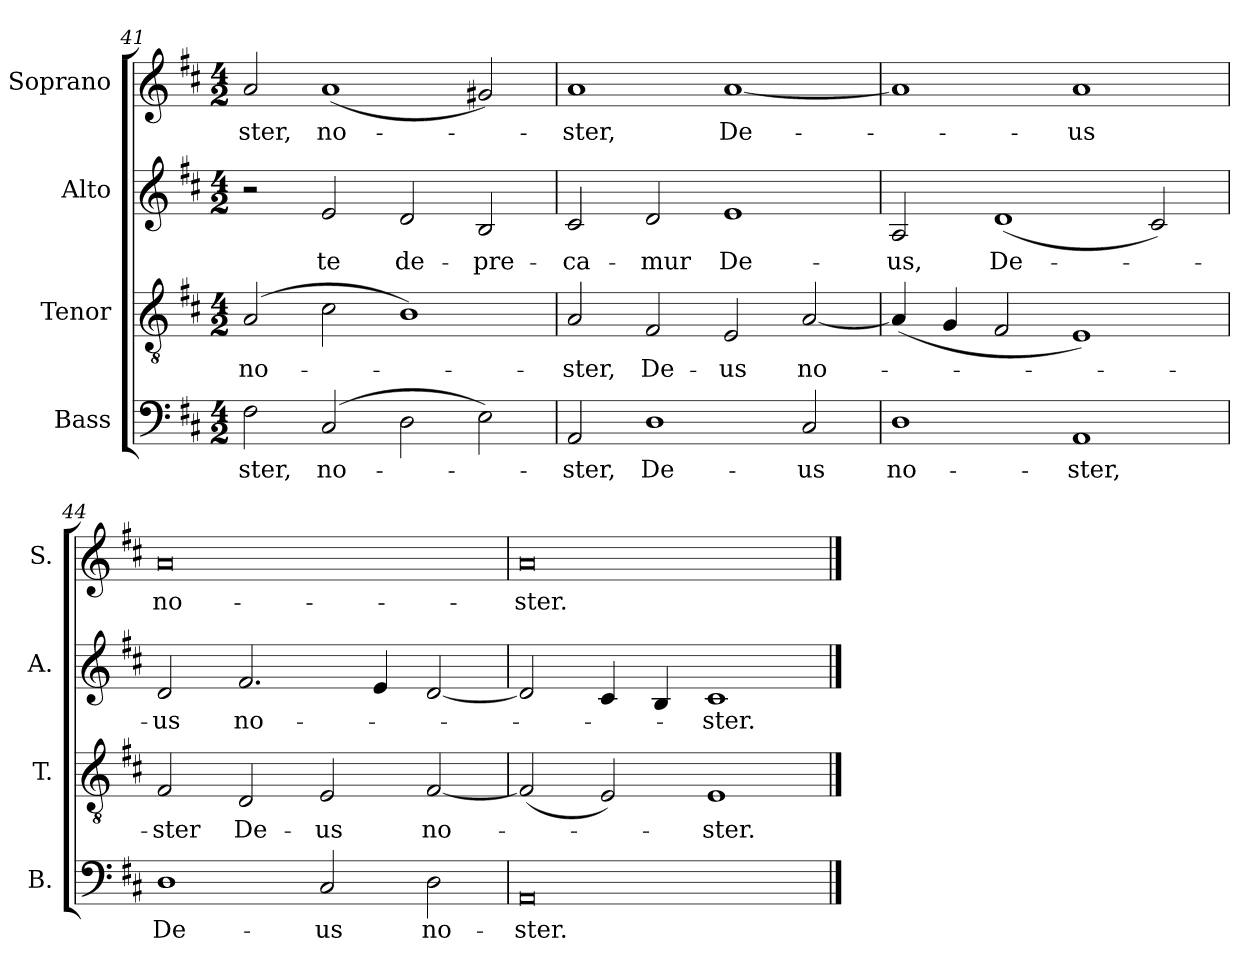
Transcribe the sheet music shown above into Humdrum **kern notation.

**kern	**text	**kern	**text	**kern	**text	**kern	**text
*part4	*part4	*part3	*part3	*part2	*part2	*part1	*part1
*staff4	*staff4	*staff3	*staff3	*staff2	*staff2	*staff1	*staff1
*I"Bass	*	*I"Tenor	*	*I"Alto	*	*I"Soprano	*
*I'B.	*	*I'T.	*	*I'A.	*	*I'S.	*
*clefF4	*	*clefGv2	*	*clefG2	*	*clefG2	*
*	*	*ITrd7c12	*	*	*	*	*
*k[f#c#]	*	*k[f#c#]	*	*k[f#c#]	*	*k[f#c#]	*
*D:	*	*D:	*	*D:	*	*D:	*
*M4/2	*	*M4/2	*	*M4/2	*	*M4/2	*
=41	=41	=41	=41	=41	=41	=41	=41
!	!LO:LY:b:color=#000000	!	!	!	!	!	!
!	!	!	!LO:LY:b:color=#000000	!	!	!	!
!	!	!	!	!	!	!	!LO:LY:b:color=#000000
2F#i\	-ster,	(2AAi/	no-	2r	.	2ai/	-ster,
!	!LO:LY:b:color=#000000	!	!	!	!	!	!
!	!	!	!	!	!LO:LY:b:color=#000000	!	!
!	!	!	!	!	!	!	!LO:LY:b:color=#000000
(2C#i/	no-	2C#i\	.	2ei/	te	(1ai	no-
!	!	!	!	!	!LO:LY:b:color=#000000	!	!
2Di\	.	1BBi)	.	2di/	de-	.	.
!	!	!	!	!	!LO:LY:b:color=#000000	!	!
2Ei\)	.	.	.	2Bi/	-pre-	2g#Xi/)	.
=42	=42	=42	=42	=42	=42	=42	=42
!	!LO:LY:b:color=#000000	!	!	!	!	!	!
!	!	!	!LO:LY:b:color=#000000	!	!	!	!
!	!	!	!	!	!LO:LY:b:color=#000000	!	!
!	!	!	!	!	!	!	!LO:LY:b:color=#000000
2AAi/	-ster,	2AAi/	-ster,	2c#i/	-ca-	1ai	-ster,
!	!LO:LY:b:color=#000000	!	!	!	!	!	!
!	!	!	!LO:LY:b:color=#000000	!	!	!	!
!	!	!	!	!	!LO:LY:b:color=#000000	!	!
1Di	De-	2FF#i/	De-	2di/	-mur	.	.
!	!	!	!LO:LY:b:color=#000000	!	!	!	!
!	!	!	!	!	!LO:LY:b:color=#000000	!	!
!	!	!	!	!	!	!	!LO:LY:b:color=#000000
.	.	2EEi/	-us	1ei	De-	[1ai	De-
!	!LO:LY:b:color=#000000	!	!	!	!	!	!
!	!	!	!LO:LY:b:color=#000000	!	!	!	!
2C#i/	-us	[2AAi/	no-	.	.	.	.
=43	=43	=43	=43	=43	=43	=43	=43
!	!LO:LY:b:color=#000000	!	!	!	!	!	!
!	!	!	!	!	!LO:LY:b:color=#000000	!	!
1Di	no-	(4AAi/]	.	2Ai/	-us,	1ai]	.
.	.	4GGi/	.	.	.	.	.
!	!	!	!	!	!LO:LY:b:color=#000000	!	!
.	.	2FF#i/	.	(1di	De-	.	.
!	!LO:LY:b:color=#000000	!	!	!	!	!	!
!	!	!	!	!	!	!	!LO:LY:b:color=#000000
1AAi	-ster,	1EEi)	.	.	.	1ai	-us
.	.	.	.	2c#i/)	.	.	.
=44	=44	=44	=44	=44	=44	=44	=44
!	!LO:LY:b:color=#000000	!	!	!	!	!	!
!	!	!	!LO:LY:b:color=#000000	!	!	!	!
!	!	!	!	!	!LO:LY:b:color=#000000	!	!
!	!	!	!	!	!	!	!LO:LY:b:color=#000000
1Di	De-	2FF#i/	-ster	2di/	-us	0ai	no-
!	!	!	!LO:LY:b:color=#000000	!	!	!	!
!	!	!	!	!	!LO:LY:b:color=#000000	!	!
.	.	2DDi/	De-	2.f#i/	no-	.	.
!	!LO:LY:b:color=#000000	!	!	!	!	!	!
!	!	!	!LO:LY:b:color=#000000	!	!	!	!
2C#i/	-us	2EEi/	-us	.	.	.	.
.	.	.	.	4ei/	.	.	.
!	!LO:LY:b:color=#000000	!	!	!	!	!	!
!	!	!	!LO:LY:b:color=#000000	!	!	!	!
2Di\	no-	[2FF#i/	no-	[2di/	.	.	.
=45	=45	=45	=45	=45	=45	=45	=45
!	!LO:LY:b:color=#000000	!	!	!	!	!	!
!	!	!	!	!	!	!	!LO:LY:b:color=#000000
0AAi	-ster.	(2FF#i/]	.	2di/]	.	0ai	-ster.
.	.	2EEi/)	.	4c#i/	.	.	.
.	.	.	.	4Bi/	.	.	.
!	!	!	!LO:LY:b:color=#000000	!	!	!	!
!	!	!	!	!	!LO:LY:b:color=#000000	!	!
.	.	1EEi	-ster.	1c#i	-ster.	.	.
==	==	==	==	==	==	==	==
*-	*-	*-	*-	*-	*-	*-	*-
